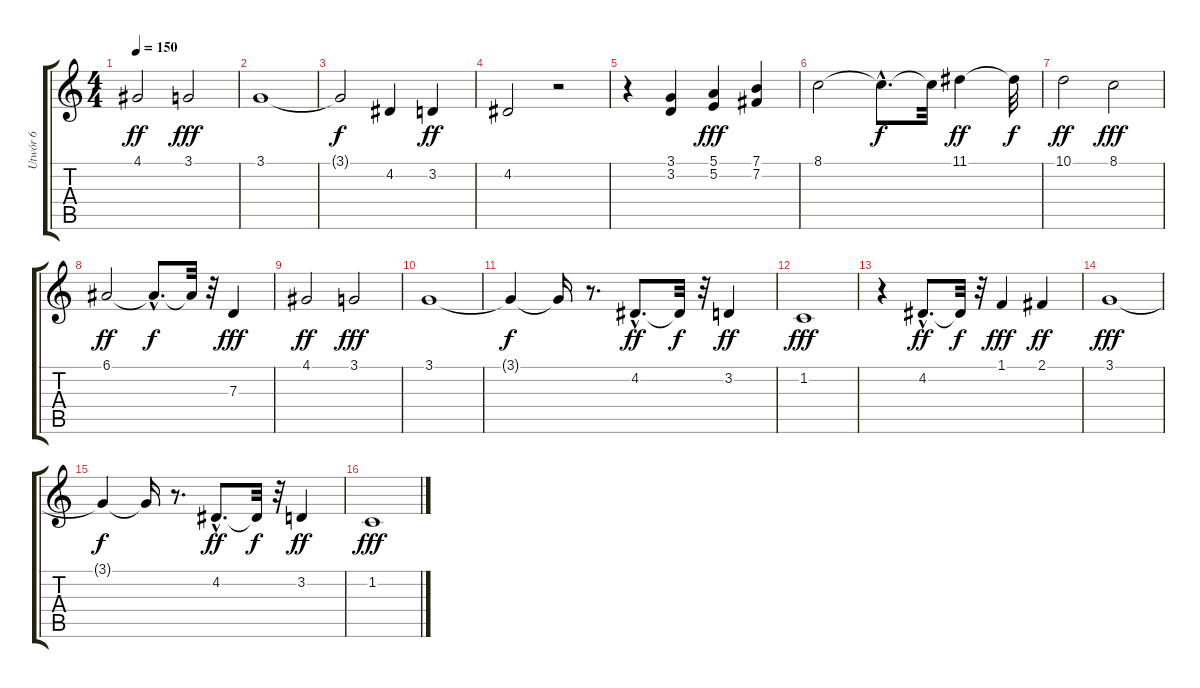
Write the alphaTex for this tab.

\track ("Utwór 6" "Utwór 6") {instrument lead6voice}
\staff {score tabs}
\tuning (E4 B3 G3 D3 A2 E2) {hide}
\ts (4 4)
\tempo 150
\clef g2
\ks c
4.1.2{dy ff} 3.1.2{dy fff} |
3.1.1 |
3.1{t}.2{dy f} 4.2.4 3.2.4{dy ff} |
4.2.2 r.2 |
r.4 (3.1 3.2).4 (5.1 5.2).4{dy fff} (7.1 7.2).4 |
8.1.2 8.1{hac t}.8{d dy f} 8.1{t}.32 11.1.4{dy ff} 11.1{t}.32{dy f} |
10.1.2{dy ff} 8.1.2{dy fff} |
6.1.2{dy ff} 6.1{hac t}.8{d dy f} 6.1{t}.32 r.32 7.3.4{dy fff} |
4.1.2{dy ff} 3.1.2{dy fff} |
3.1.1 |
3.1{t}.4{dy f} 3.1{t}.16 r.8{d} 4.2{hac}.8{d dy ff} 4.2{t}.32{dy f} r.32 3.2.4{dy ff} |
1.2.1{dy fff} |
r.4 4.2{hac}.8{d dy ff} 4.2{t}.32{dy f} r.32 1.1.4{dy fff} 2.1.4{dy ff} |
3.1.1{dy fff} |
3.1{t}.4{dy f} 3.1{t}.16 r.8{d} 4.2{hac}.8{d dy ff} 4.2{t}.32{dy f} r.32 3.2.4{dy ff} |
1.2.1{dy fff}
